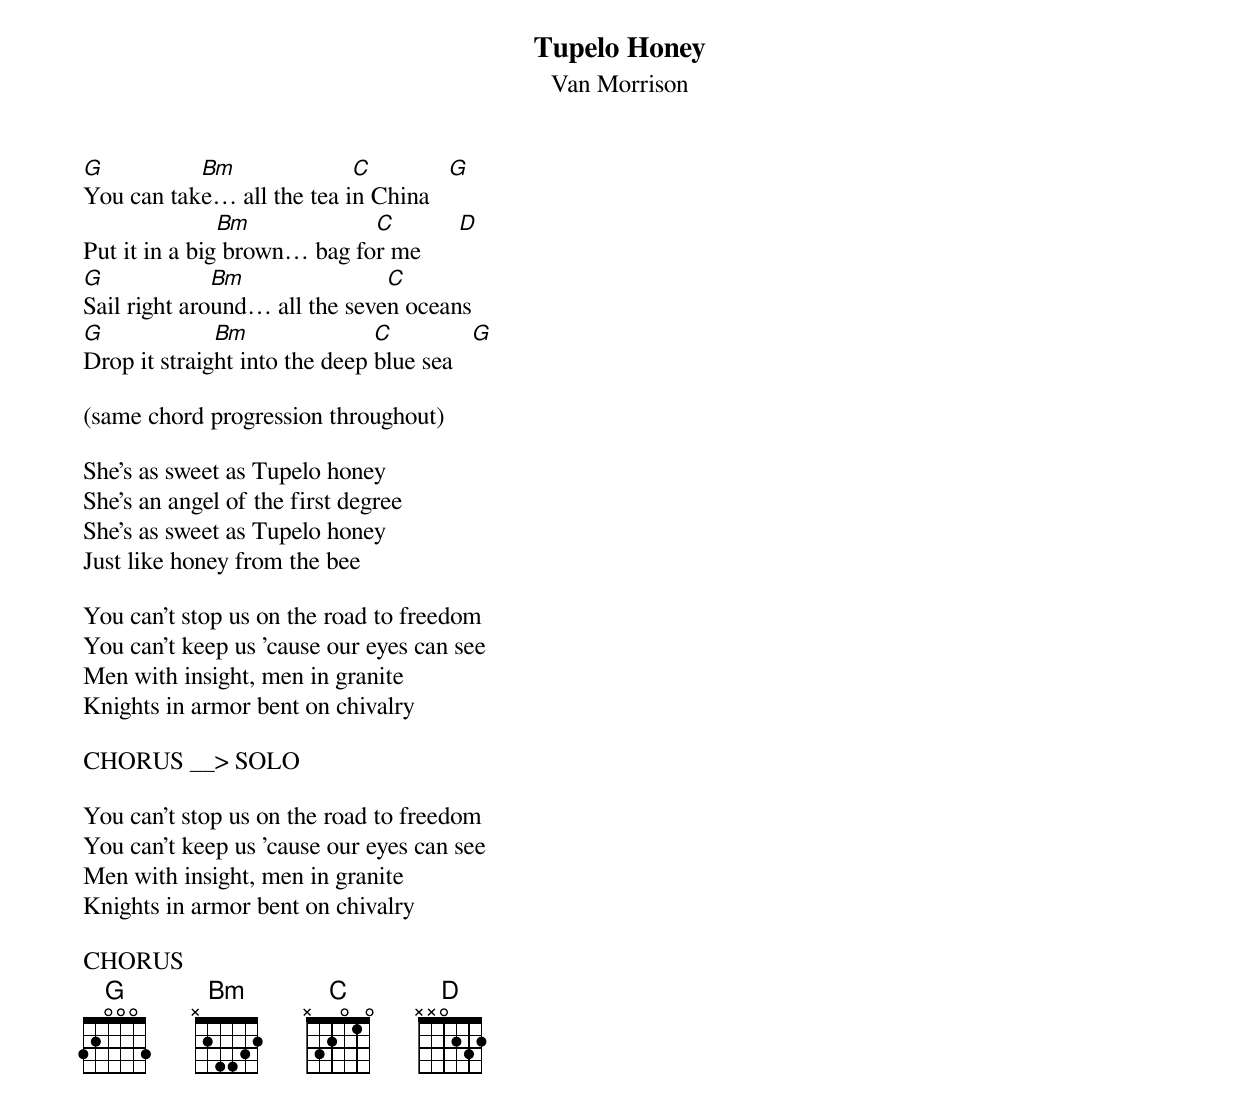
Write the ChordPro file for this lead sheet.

{title: Tupelo Honey}
{subtitle: Van Morrison}


[G]You can tak[Bm]e… all the tea i[C]n China   [G]
Put it in a big[Bm] brown… bag fo[C]r me      [D]
[G]Sail right aro[Bm]und… all the seve[C]n oceans
[G]Drop it straig[Bm]ht into the deep [C]blue sea   [G]

(same chord progression throughout)

She's as sweet as Tupelo honey
She's an angel of the first degree
She's as sweet as Tupelo honey
Just like honey from the bee

You can't stop us on the road to freedom
You can't keep us 'cause our eyes can see
Men with insight, men in granite
Knights in armor bent on chivalry

CHORUS __> SOLO

You can't stop us on the road to freedom
You can't keep us 'cause our eyes can see
Men with insight, men in granite
Knights in armor bent on chivalry

CHORUS
